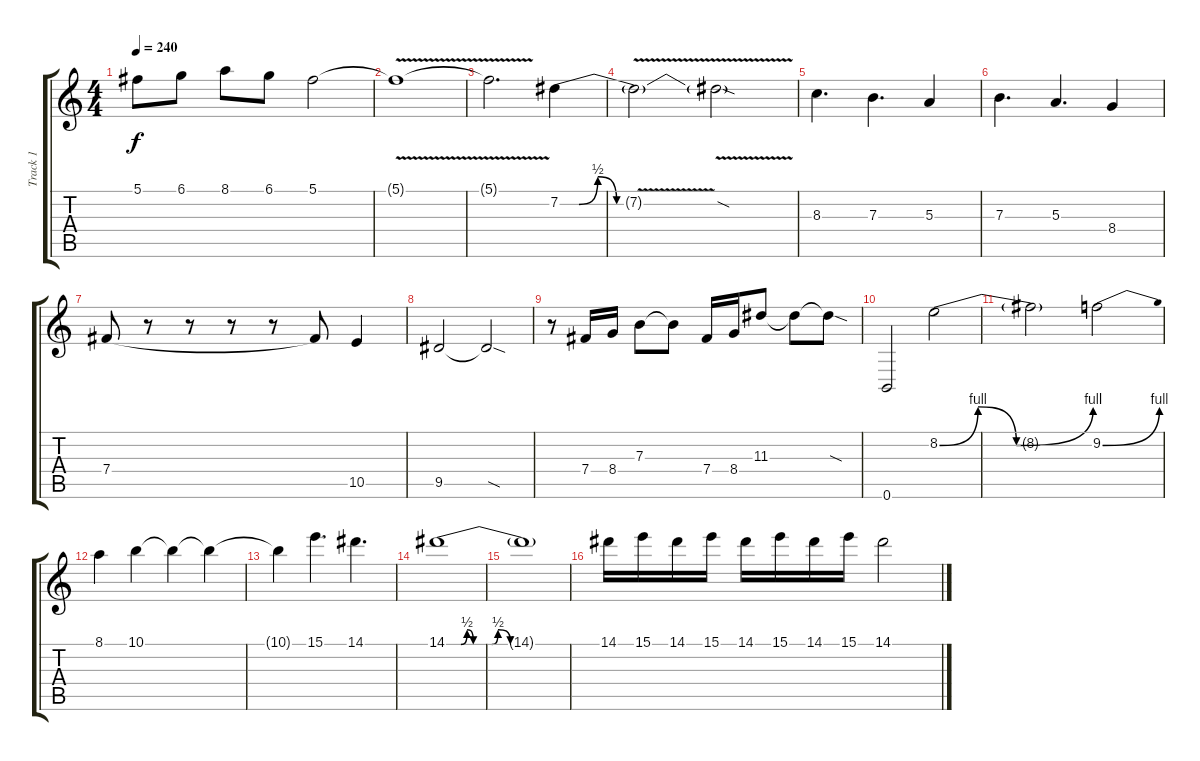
\track ("Track 1" "Track 1") {instrument distortionguitar}
\staff {score tabs}
\tuning (Db4 Ab3 E3 B2 Gb2 B1) {hide}
\ts (4 4)
\tempo 240
\clef g2
\ks c
5.1.8{dy f} 6.1.8 8.1.8 6.1.8 5.1.2 |
5.1{v t}.1 |
5.1{t}.2{d} 7.2{be (custom 0 0 15 0 30 2 45 0 60 0)}.4 |
7.2{v t}.2 7.2{sod t}.2 |
8.3.4{d} 7.3.4{d} 5.3.4 |
7.3.4{d} 5.3.4{d} 8.4.4 |
7.4.8 r.8 r.8 r.8 r.8 7.4{t}.8 10.5.4 |
9.5.2 9.5{sod t}.2 |
r.8 7.4.16 8.4.16 7.3.8 7.3{t}.8 7.4.16 8.4.16 11.3.8 11.3{t}.8 11.3{sod t}.8 |
0.6.2 8.2{be (custom 0 0 15 4 30 0 60 4)}.2 |
8.2{t}.2 9.2{be (bend 0 0 60 4)}.2 |
8.1.4 10.1.4 10.1{t}.4 10.1{t}.4 |
10.1{t}.4 15.1.4{d} 14.1.4{d} |
14.1{be (custom 0 0 7 0 10 2 13 0 22 0 25 2 31 0 51 0 60 0)}.1 |
14.1{t}.1 |
14.1.16 15.1.16 14.1.16 15.1.16 14.1.16 15.1.16 14.1.16 15.1.16 14.1.2
